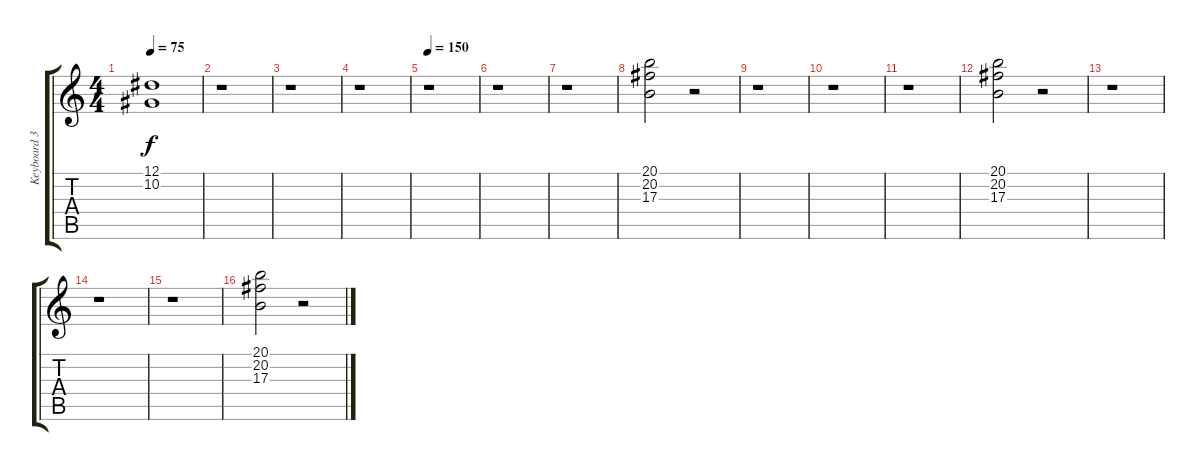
\track ("Keyboard 3" "Keyboard 3") {instrument stringensemble1}
\staff {score tabs}
\tuning (Eb4 Bb3 Gb3 Db3 Ab2 Eb2) {hide}
\ts (4 4)
\tempo 75
\clef g2
\ks c
(12.1 10.2).1{dy f} |
r.1 |
r.1 |
r.1 |
\tempo 150
r.1 |
r.1 |
r.1 |
(20.1 20.2 17.3).2 r.2 |
r.1 |
r.1 |
r.1 |
(20.1 20.2 17.3).2 r.2 |
r.1 |
r.1 |
r.1 |
(20.1 20.2 17.3).2 r.2
